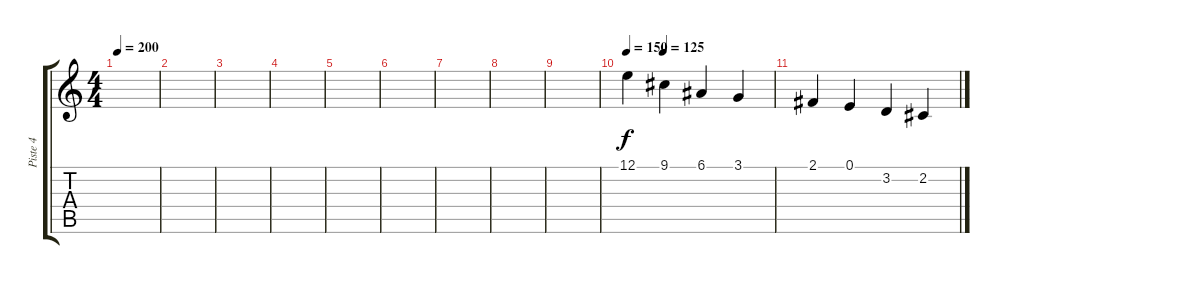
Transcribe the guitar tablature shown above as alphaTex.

\track ("Piste 4" "Piste 4") {instrument acousticgrandpiano}
\staff {score tabs}
\tuning (E4 B3 G3 D3 A2 B1) {hide}
\ts (4 4)
\tempo 200
\clef g2
\ks c
|
|
|
|
|
|
|
|
|
\tempo 150
\tempo (125 0.25)
12.1.4 9.1.4 6.1.4 3.1.4 |
2.1.4 0.1.4 3.2.4 2.2.4
